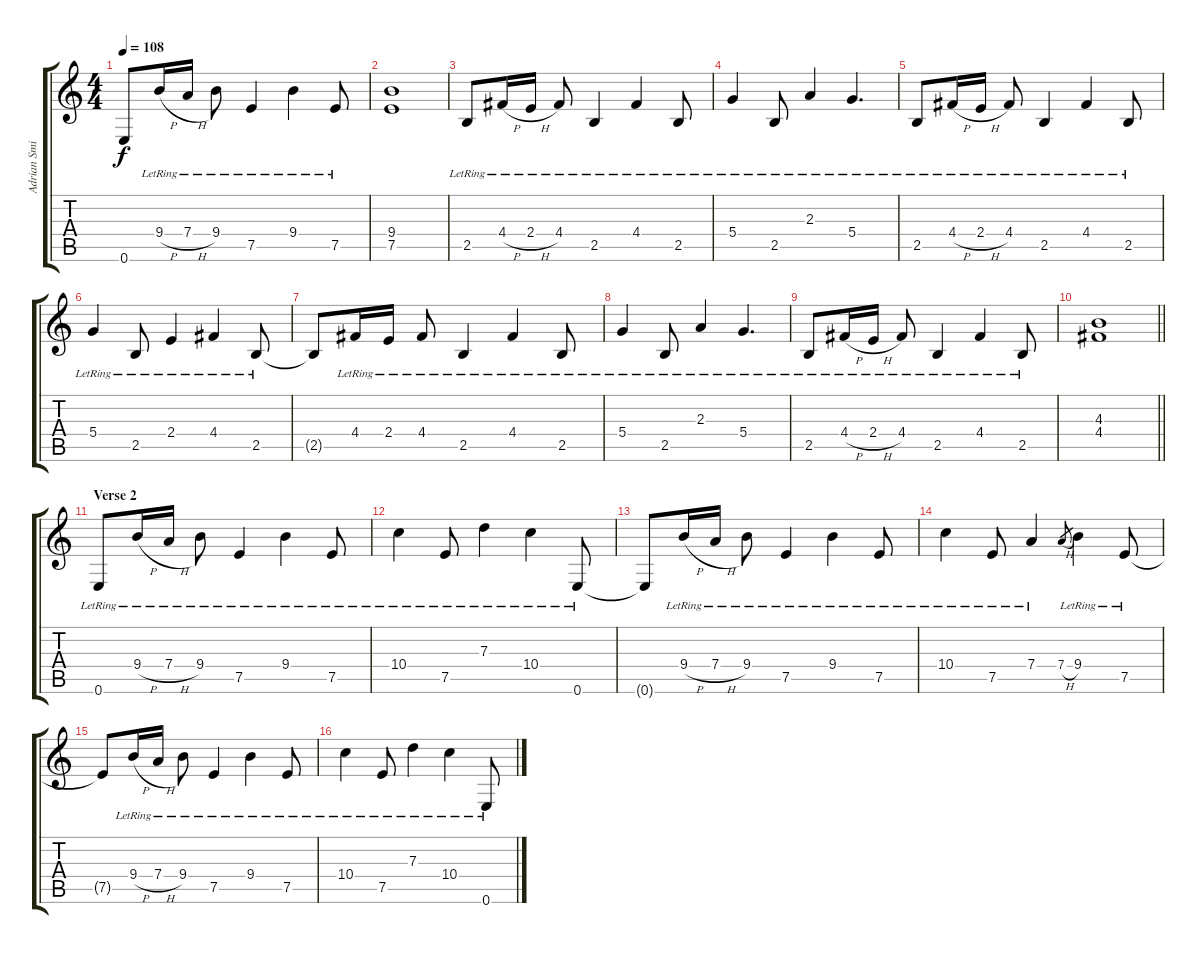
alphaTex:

\track ("Adrian Smith" "Adrian Smi") {instrument overdrivenguitar}
\staff {score tabs}
\tuning (E4 B3 G3 D3 A2 E2) {hide}
\ts (4 4)
\tempo 108
\clef g2
\ks c
0.6{t}.8{dy f} 9.4{h lr}.16 7.4{h lr}.16 9.4{lr}.8 7.5{lr}.4 9.4{lr}.4 7.5{lr}.8 |
(9.4 7.5).1 |
2.5{lr}.8 4.4{h lr}.16 2.4{h lr}.16 4.4{lr}.8 2.5{lr}.4 4.4{lr}.4 2.5{lr}.8 |
5.4{lr}.4 2.5{lr}.8 2.3{lr}.4 5.4{lr}.4{d} |
2.5{lr}.8 4.4{h lr}.16 2.4{h lr}.16 4.4{lr}.8 2.5{lr}.4 4.4{lr}.4 2.5{lr}.8 |
5.4{lr}.4 2.5{lr}.8 2.4{lr}.4 4.4{lr}.4 2.5{lr}.8 |
2.5{t}.8 4.4{lr}.16 2.4{lr}.16 4.4{lr}.8 2.5{lr}.4 4.4{lr}.4 2.5{lr}.8 |
5.4{lr}.4 2.5{lr}.8 2.3{lr}.4 5.4{lr}.4{d} |
2.5{lr}.8 4.4{h lr}.16 2.4{h lr}.16 4.4{lr}.8 2.5{lr}.4 4.4{lr}.4 2.5{lr}.8 |
\barLineRight lightlight
(4.3 4.4).1 |
\section ("" "Verse 2")
0.6{lr}.8 9.4{h lr}.16 7.4{h lr}.16 9.4{lr}.8 7.5{lr}.4 9.4{lr}.4 7.5{lr}.8 |
10.4{lr}.4 7.5{lr}.8 7.3{lr}.4 10.4{lr}.4 0.6{lr}.8 |
0.6{t}.8 9.4{h lr}.16 7.4{h lr}.16 9.4{lr}.8 7.5{lr}.4 9.4{lr}.4 7.5{lr}.8 |
10.4{lr}.4 7.5{lr}.8 7.4{lr}.4 7.4{h}.8{gr} 9.4{lr}.4 7.5{lr}.8 |
7.5{t}.8 9.4{h lr}.16 7.4{h lr}.16 9.4{lr}.8 7.5{lr}.4 9.4{lr}.4 7.5{lr}.8 |
10.4{lr}.4 7.5{lr}.8 7.3{lr}.4 10.4{lr}.4 0.6{lr}.8
